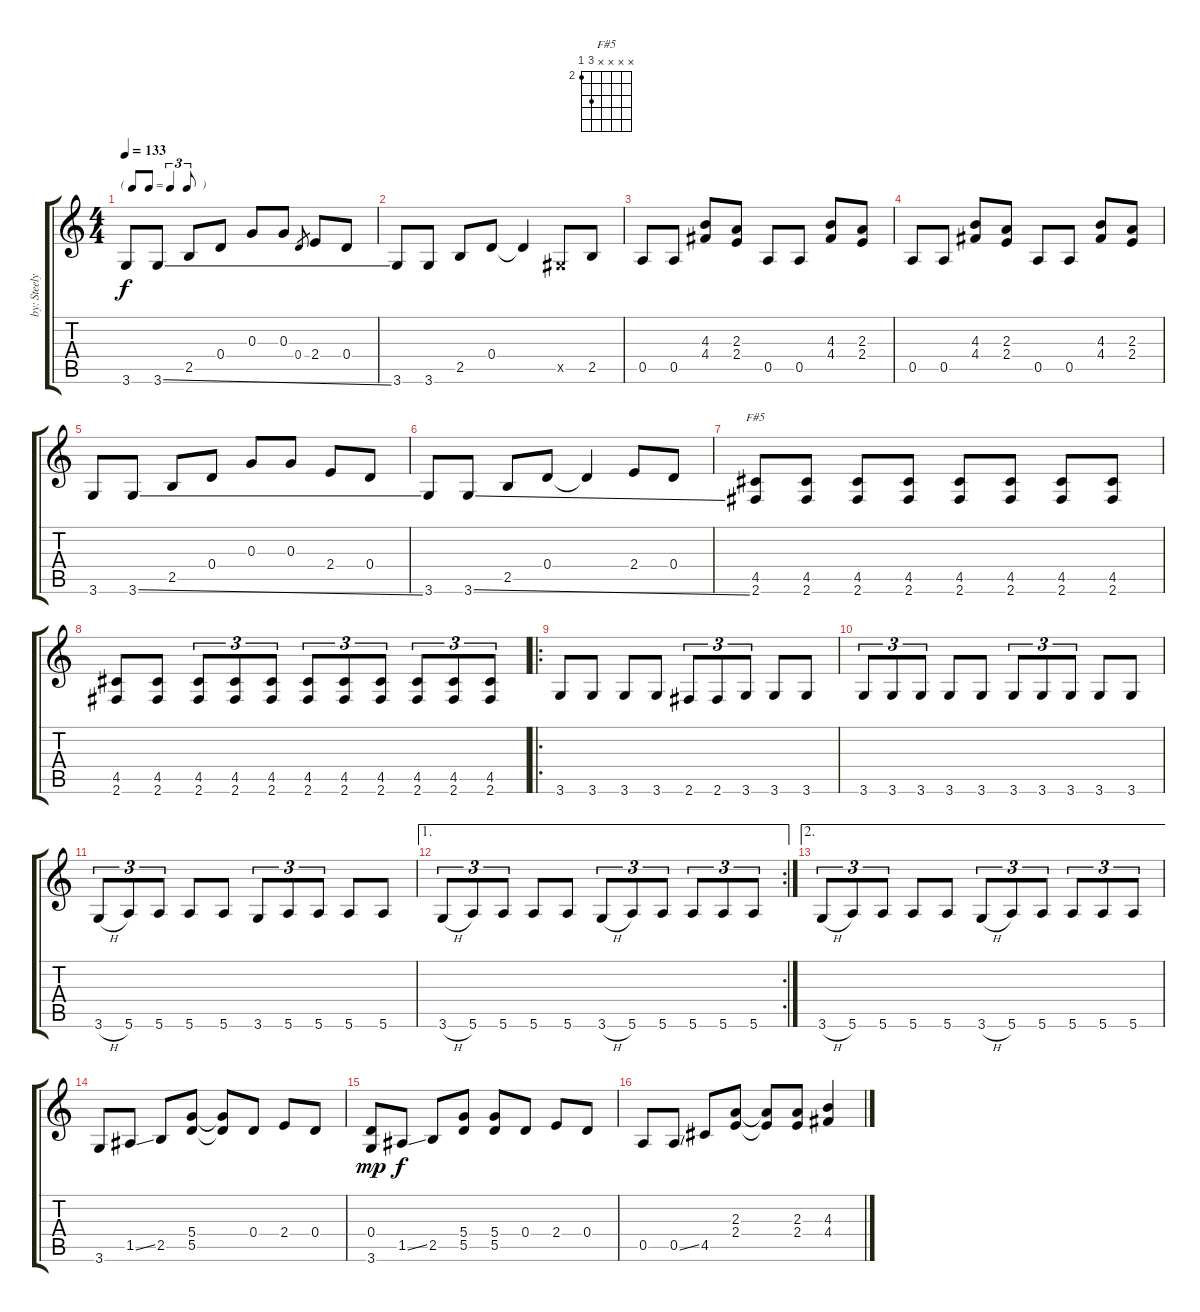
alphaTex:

\track ("by: Steely Dan" "by: Steely") {instrument electricguitarclean}
\staff {score tabs}
\tuning (E4 B3 G3 D3 A2 E2) {hide}
\chord ("F#5" x x x x 4 2) {firstfret 2}
\ts (4 4)
\tf triplet8th
\tempo 133
\clef g2
\ks c
3.6.8{dy f} 3.6{ss}.8 2.5.8 0.4.8 0.3.8 0.3.8 0.4.8{gr} 2.4.8 0.4.8 |
3.6.8 3.6.8 2.5.8 0.4.8 0.4{t}.4 -1.5{x}.8 2.5.8 |
0.5.8 0.5.8 (4.3 4.4).8 (2.3 2.4).8 0.5.8 0.5.8 (4.3 4.4).8 (2.3 2.4).8 |
0.5.8 0.5.8 (4.3 4.4).8 (2.3 2.4).8 0.5.8 0.5.8 (4.3 4.4).8 (2.3 2.4).8 |
3.6.8 3.6{ss}.8 2.5.8 0.4.8 0.3.8 0.3.8 2.4.8 0.4.8 |
3.6.8 3.6{ss}.8 2.5.8 0.4.8 0.4{t}.4 2.4.8 0.4.8 |
(4.5 2.6).8{ch "F#5"} (4.5 2.6).8 (4.5 2.6).8 (4.5 2.6).8 (4.5 2.6).8 (4.5 2.6).8 (4.5 2.6).8 (4.5 2.6).8 |
(4.5 2.6).8 (4.5 2.6).8 (4.5 2.6).8{tu (3 2)} (4.5 2.6).8{tu (3 2)} (4.5 2.6).8{tu (3 2)} (4.5 2.6).8{tu (3 2)} (4.5 2.6).8{tu (3 2)} (4.5 2.6).8{tu (3 2)} (4.5 2.6).8{tu (3 2)} (4.5 2.6).8{tu (3 2)} (4.5 2.6).8{tu (3 2)} |
\ro
3.6.8 3.6.8 3.6.8 3.6.8 2.6.8{tu (3 2)} 2.6.8{tu (3 2)} 3.6.8{tu (3 2)} 3.6.8 3.6.8 |
3.6.8{tu (3 2)} 3.6.8{tu (3 2)} 3.6.8{tu (3 2)} 3.6.8 3.6.8 3.6.8{tu (3 2)} 3.6.8{tu (3 2)} 3.6.8{tu (3 2)} 3.6.8 3.6.8 |
3.6{h}.8{tu (3 2)} 5.6.8{tu (3 2)} 5.6.8{tu (3 2)} 5.6.8 5.6.8 3.6.8{tu (3 2)} 5.6.8{tu (3 2)} 5.6.8{tu (3 2)} 5.6.8 5.6.8 |
\ae 1
\rc 2
3.6{h}.8{tu (3 2)} 5.6.8{tu (3 2)} 5.6.8{tu (3 2)} 5.6.8 5.6.8 3.6{h}.8{tu (3 2)} 5.6.8{tu (3 2)} 5.6.8{tu (3 2)} 5.6.8{tu (3 2)} 5.6.8{tu (3 2)} 5.6.8{tu (3 2)} |
\ae 2
3.6{h}.8{tu (3 2)} 5.6.8{tu (3 2)} 5.6.8{tu (3 2)} 5.6.8 5.6.8 3.6{h}.8{tu (3 2)} 5.6.8{tu (3 2)} 5.6.8{tu (3 2)} 5.6.8{tu (3 2)} 5.6.8{tu (3 2)} 5.6.8{tu (3 2)} |
3.6.8 1.5{ss}.8 2.5.8 (5.4 5.5).8 (5.4{t} 5.5{t}).8 0.4.8 2.4.8 0.4.8 |
(0.4 3.6).8{dy mp} 1.5{ss}.8{dy f} 2.5.8 (5.4 5.5).8 (5.4 5.5).8 0.4.8 2.4.8 0.4.8 |
0.5.8 0.5{ss}.8 4.5.8 (2.3 2.4).8 (2.3{t} 2.4{t}).8 (2.3 2.4).8 (4.3 4.4).4
